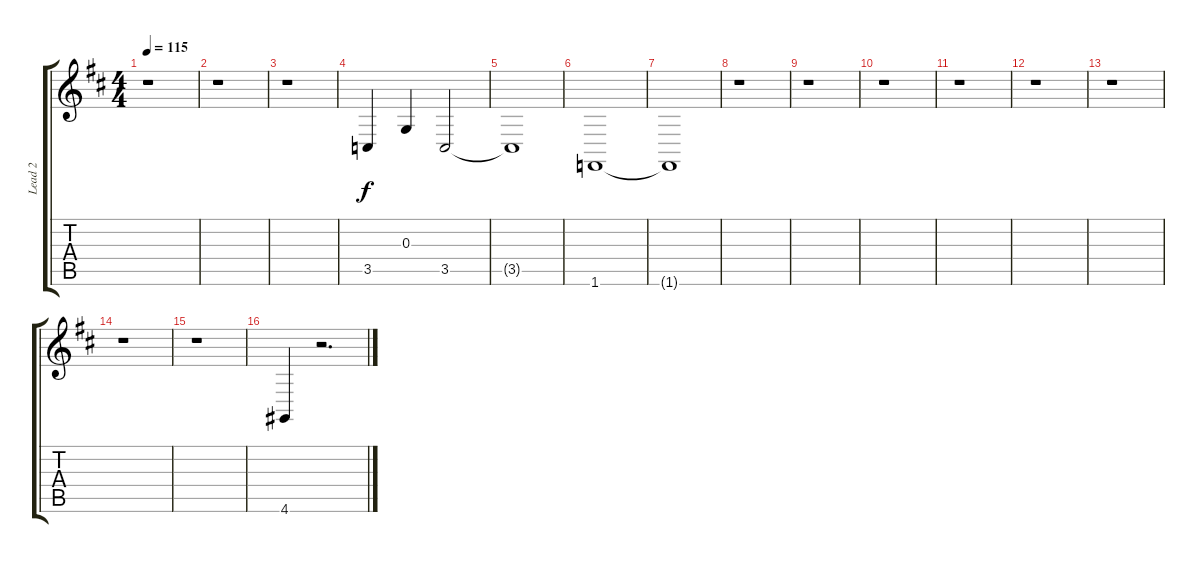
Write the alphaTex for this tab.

\track ("Lead 2" "Lead 2") {instrument lead2sawtooth}
\staff {score tabs}
\tuning (E4 B3 G3 D3 A2 E2) {hide}
\ts (4 4)
\tempo 115
\clef g2
\ks bminor
r.1{dy f} |
r.1 |
r.1 |
3.5.4 0.3.4 3.5.2 |
3.5{t}.1 |
1.6.1 |
1.6{t}.1 |
r.1 |
r.1 |
r.1 |
r.1 |
r.1 |
r.1 |
r.1 |
r.1 |
4.6.4 r.2{d}
